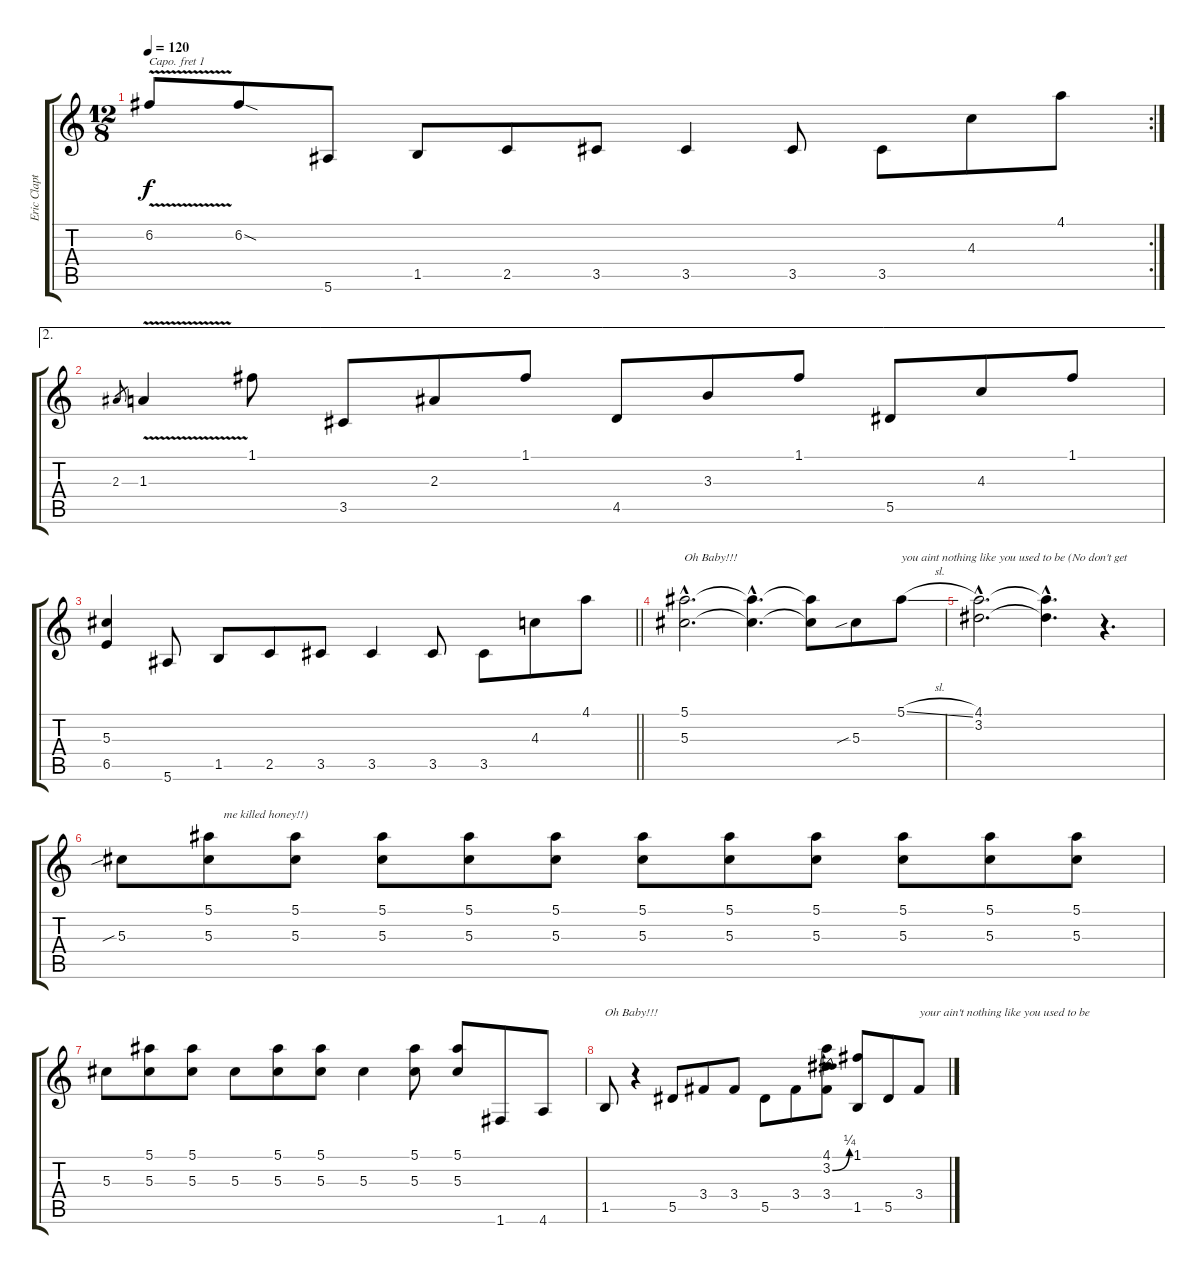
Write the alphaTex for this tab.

\track ("Eric Clapton Guitar" "Eric Clapt") {instrument overdrivenguitar}
\staff {score tabs}
\capo 1
\tuning (E4 B3 G3 D3 A2 E2) {hide}
\rc 2
\ts (12 8)
\tempo 120
\clef g2
\ks c
6.2{v}.8{dy f} 6.2{sod}.8 5.6.8 1.5.8 2.5.8 3.5.8 3.5.4 3.5.8 3.5.8 4.3.8 4.1.8 |
\ae 2
2.3.8{gr} 1.3{v}.4 1.1.8 3.5.8 2.3.8 1.1.8 4.5.8 3.3.8 1.1.8 5.5.8 4.3.8 1.1.8 |
\barLineRight lightlight
(5.3 6.5).4 5.6.8 1.5.8 2.5.8 3.5.8 3.5.4 3.5.8 3.5.8 4.3.8 4.1.8 |
(5.1{hac} 5.3{hac}).2{d txt "Oh Baby!!!"} (5.1{hac t} 5.3{hac t}).4{d} (5.1{t} 5.3{t}).8 5.3{sib}.8 5.1{sl}.8{txt "you aint nothing like you used to be (No don't get"} |
(4.1{hac} 3.2{hac}).2{d} (4.1{hac t} 3.2{hac t}).4{d} r.4{d} |
5.3{sib}.8 (5.1 5.3).8{txt "     me killed honey!!)"} (5.1 5.3).8 (5.1 5.3).8 (5.1 5.3).8 (5.1 5.3).8 (5.1 5.3).8 (5.1 5.3).8 (5.1 5.3).8 (5.1 5.3).8 (5.1 5.3).8 (5.1 5.3).8 |
5.3.8 (5.1 5.3).8 (5.1 5.3).8 5.3.8 (5.1 5.3).8 (5.1 5.3).8 5.3.4 (5.1 5.3).8 (5.1 5.3).8 1.6.8 4.6.8 |
1.5.8{txt "Oh Baby!!!"} r.4 5.5.8 3.4.8 3.4.8 5.5.8 3.4.8 (4.1 3.2{be (bend 0 0 60 1)} 3.4).8 (1.1 1.5).8 5.5.8 3.4.8{txt "your ain't nothing like you used to be"}
